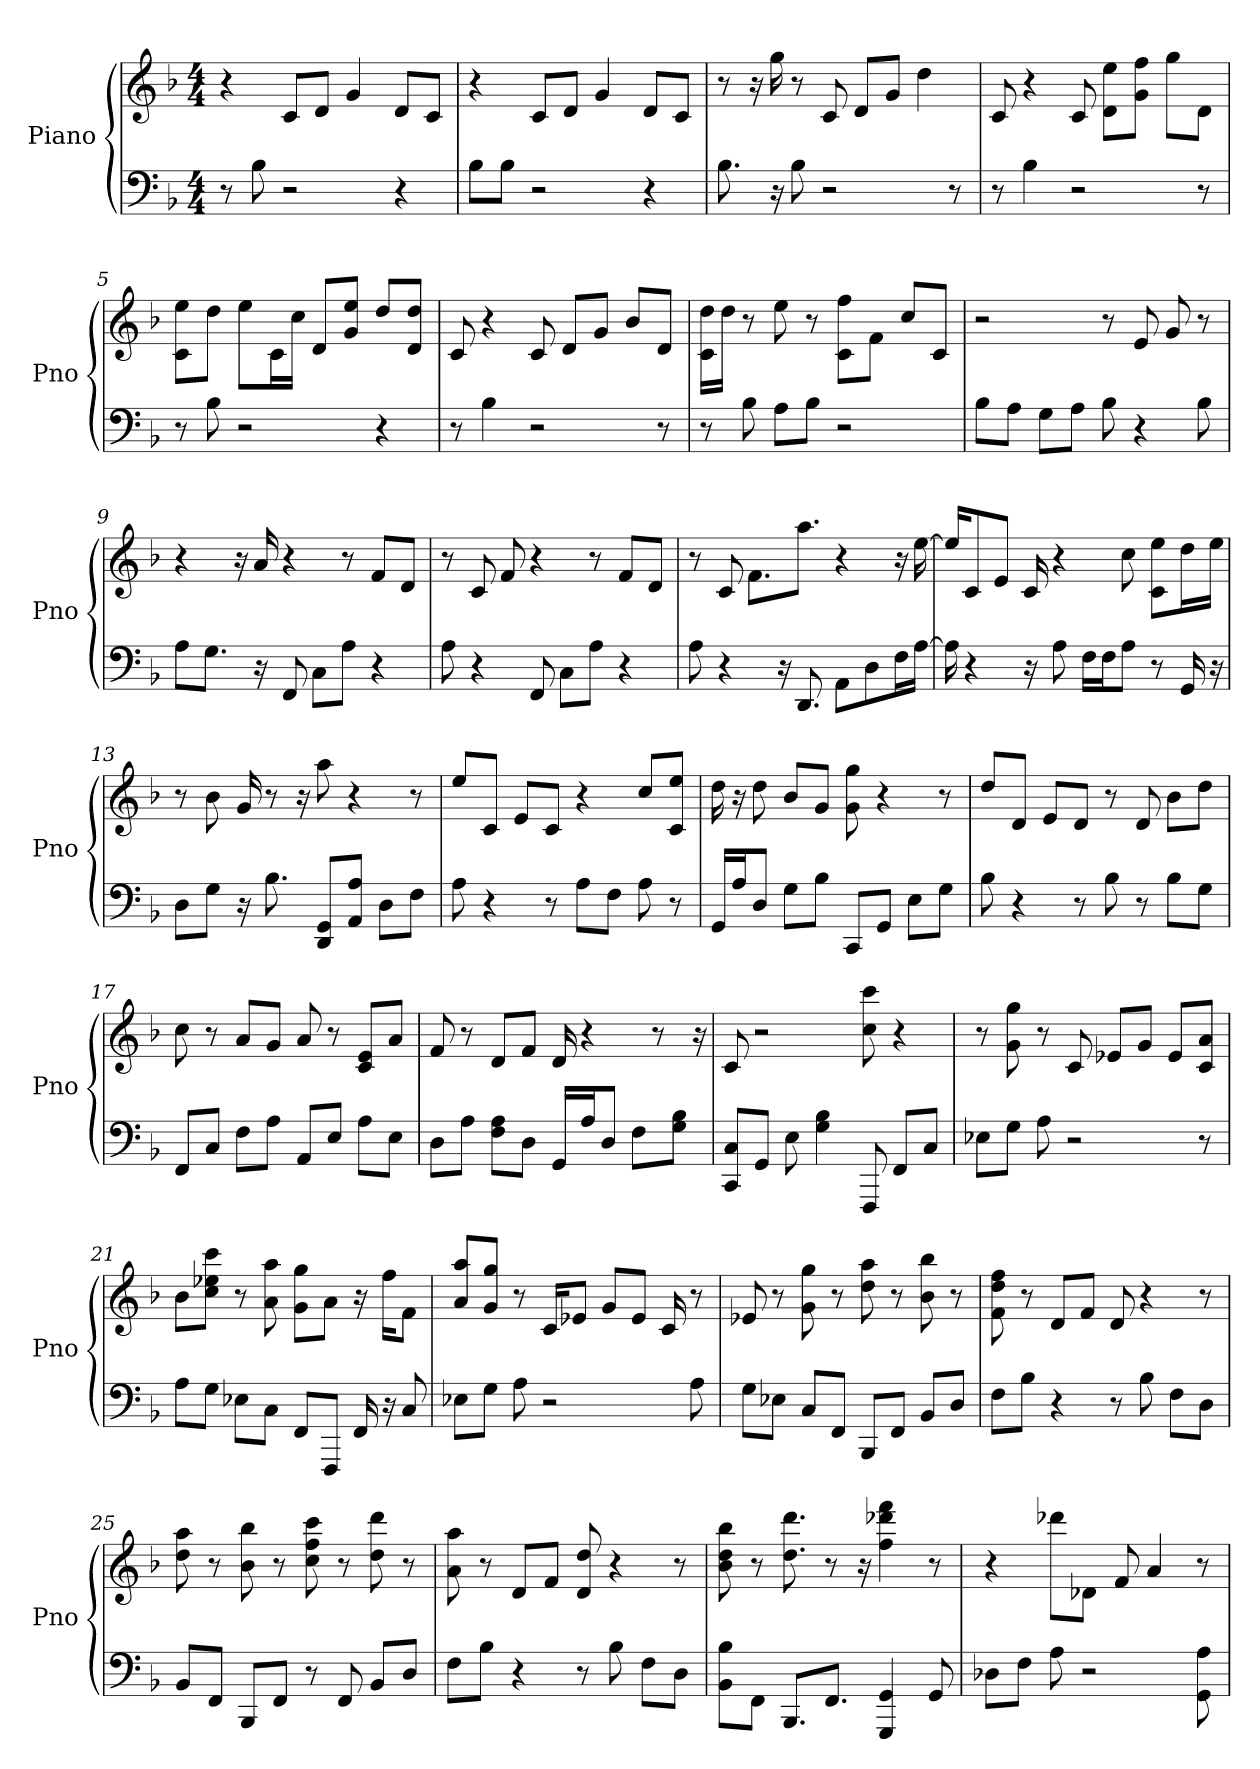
**kern	**kern
*part1	*part1
*staff2	*staff1
*I"Piano	*
*I'Pno	*
*clefF4	*clefG2
*k[b-]	*k[b-]
*F:	*F:
*M4/4	*M4/4
*MM92	*MM92
=1	=1
8r	4r
8B-	.
2r	8c/L
.	8d/J
.	4g
4r	8d/L
.	8c/J
=2	=2
8B-\L	4r
8B-\J	.
2r	8c/L
.	8d/J
.	4g
4r	8d/L
.	8c/J
=3	=3
8.B-	8r
.	16r
16r	16gg
8B-	8r
2r	8c
.	8d/L
.	8g/J
.	4dd
8r	.
=4	=4
8r	8c
4B-	4r
2r	8c
.	8ee\ 8d\L
.	8ff\ 8g\J
.	8gg\L
8r	8d\J
=5	=5
8r	8ee\ 8c\L
8B-	8dd\J
2r	8ee\L
.	16c\L
.	16cc\JJ
.	8d/L
.	8ee/ 8g/J
4r	8dd/L
.	8dd/ 8d/J
=6	=6
8r	8c
4B-	4r
2r	8c
.	8d/L
.	8g/J
.	8b-/L
8r	8d/J
=7	=7
8r	16dd\ 16c\LL
.	16dd\JJ
8B-	8r
8A\L	8ee
8B-\J	8r
2r	8ff\ 8c\L
.	8f\J
.	8cc/L
.	8c/J
=8	=8
8B-\L	2r
8A\J	.
8G\L	.
8A\J	.
8B-	8r
4r	8e
.	8g
8B-	8r
=9	=9
8A\L	4r
8.G\J	.
.	16r
16r	16a
8FF	4r
8C\L	.
8A\J	8r
4r	8f/L
.	8d/J
=10	=10
8A	8r
4r	8c
.	8f
8FF	4r
8C\L	.
8A\J	8r
4r	8f/L
.	8d/J
=11	=11
8A	8r
4r	8c
.	8.f\L
16r	.
8.DD	8.aa\J
8AA\L	4r
8D\	.
16F\L	16r
[16A\JJ	[16ee
=12	=12
16A]	16ee/KL]
4r	8c/
.	8e/J
16r	16c
8A	4r
16F\LL	.
16F\J	.
8A\J	8cc
8r	8ee\ 8c\L
16GG	16dd\L
16r	16ee\JJ
=13	=13
8D\L	8r
8G\J	8b-
16r	16g
8.B-	8r
.	16r
8GG/ 8DD/L	8aa
8A/ 8AA/J	4r
8D\L	.
8F\J	8r
=14	=14
8A	8ee/L
4r	8c/J
.	8e/L
8r	8c/J
8A\L	4r
8F\J	.
8A	8cc/L
8r	8ee/ 8c/J
=15	=15
16GG/LL	16dd
16A/J	16r
8D/J	8dd
8G\L	8b-/L
8B-\J	8g/J
8CC/L	8gg 8g
8GG/J	4r
8E\L	.
8G\J	8r
=16	=16
8B-	8dd/L
4r	8d/J
.	8e/L
8r	8d/J
8B-	8r
8r	8d
8B-\L	8b-\L
8G\J	8dd\J
=17	=17
8FF/L	8cc
8C/J	8r
8F\L	8a/L
8A\J	8g/J
8AA/L	8a
8E/J	8r
8A\L	8e/ 8c/L
8E\J	8a/J
=18	=18
8D\L	8f
8A\J	8r
8F\ 8A\L	8d/L
8D\J	8f/J
16GG/LL	16d
16A/J	4r
8D/J	.
8F\L	.
.	8r
8G\ 8B-\J	.
.	16r
=19	=19
8C/ 8CC/L	8c
8GG/J	2r
8E	.
4G 4B-	.
8FFF	8ccc 8cc
8FF/L	4r
8C/J	.
=20	=20
8E-\L	8r
8G\J	8gg 8g
8A	8r
2r	8c
.	8e-/L
.	8g/J
.	8e-/L
8r	8a/ 8c/J
=21	=21
8A\L	8b-\L
8G\J	8cc\ 8ee-\ 8ccc\J
8E-\L	8r
8C\J	8a 8aa
8FF/L	8gg\ 8g\L
8FFF/J	8a\J
16FF	16r
16r	16ff\KL
8C	8f\J
=22	=22
8E-\L	8a/ 8aa/L
8G\J	8gg/ 8g/J
8A	8r
2r	16c/KL
.	8e-/J
.	8g/L
.	8e-/J
.	16c
8A	8r
=23	=23
8G\L	8e-
8E-\J	8r
8C/L	8gg 8g
8FF/J	8r
8BBB-/L	8dd 8aa
8FF/J	8r
8BB-/L	8b- 8bb-
8D/J	8r
=24	=24
8F\L	8f 8ff 8dd
8B-\J	8r
4r	8d/L
.	8f/J
8r	8d
8B-	4r
8F\L	.
8D\J	8r
=25	=25
8BB-/L	8aa 8dd
8FF/J	8r
8BBB-/L	8b- 8bb-
8FF/J	8r
8r	8ccc 8ff 8cc
8FF	8r
8BB-/L	8dd 8ddd
8D/J	8r
=26	=26
8F\L	8a 8aa
8B-\J	8r
4r	8d/L
.	8f/J
8r	8d 8dd
8B-	4r
8F\L	.
8D\J	8r
=27	=27
8B-\ 8BB-\L	8bb- 8b- 8dd
8FF\J	8r
8.BBB-/L	8.ddd 8.dd
8.FF/J	8r
.	16r
4GGG 4GG	4fff 4ff 4ddd-
8GG	8r
=28	=28
8D-\L	4r
8F\J	.
8A	8ddd-\L
2r	8d-\J
.	8f
.	4a
8GG 8A	8r
=	=
*-	*-
